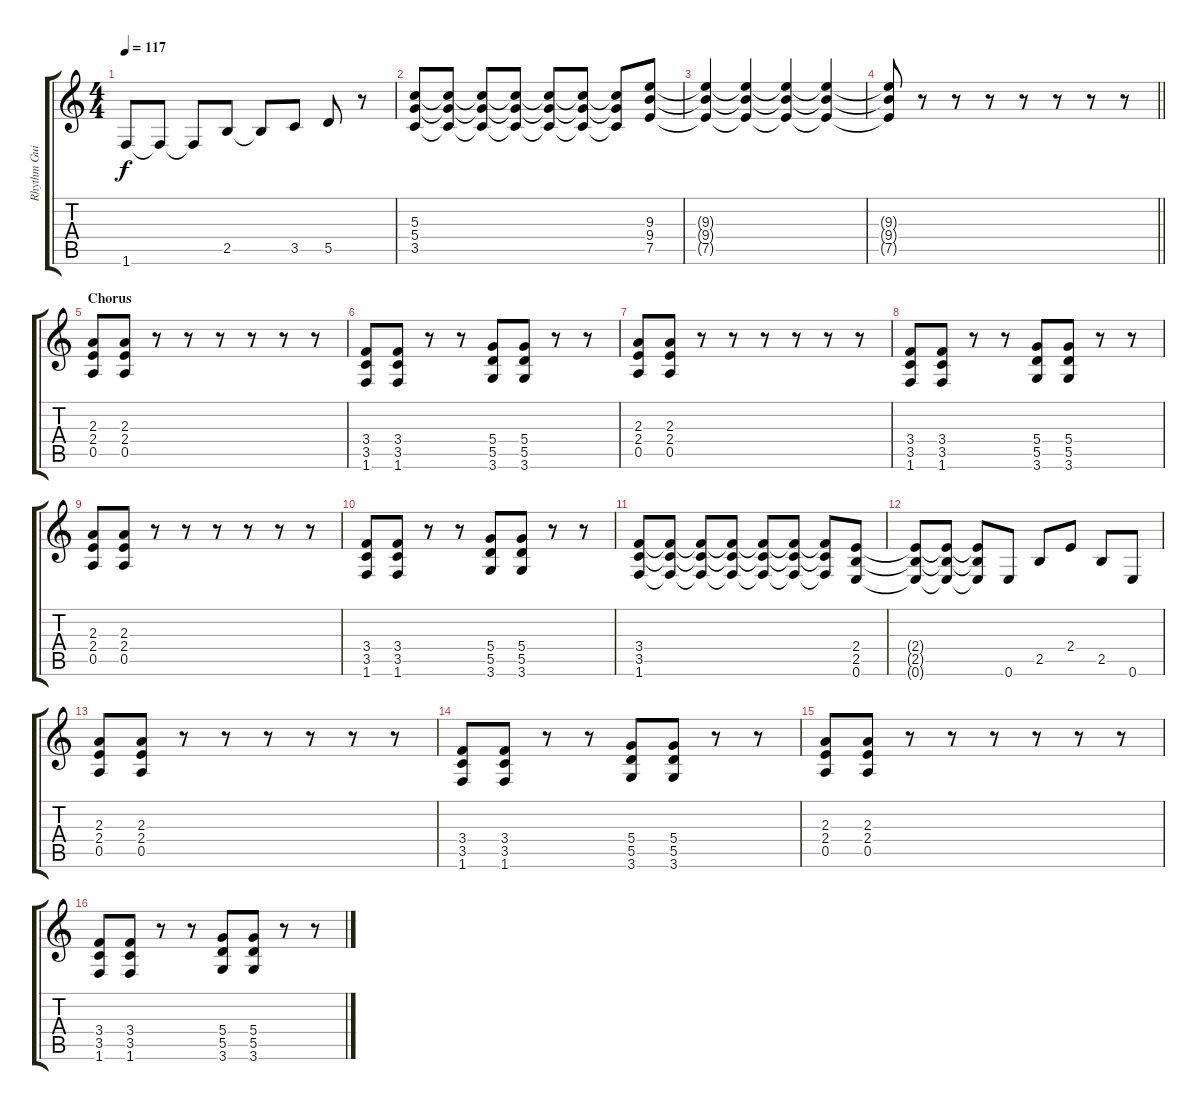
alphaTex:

\track ("Rhythm Guitar" "Rhythm Gui") {instrument distortionguitar}
\staff {score tabs}
\tuning (E4 B3 G3 D3 A2 E2) {hide}
\ts (4 4)
\tempo 117
\clef g2
\ks c
1.6{t}.8{dy f} 1.6{t}.8 1.6{t}.8 2.5.8 2.5{t}.8 3.5.8 5.5.8 r.8 |
(5.3 5.4 3.5).8 (5.3{t} 5.4{t} 3.5{t}).8 (5.3{t} 5.4{t} 3.5{t}).8 (5.3{t} 5.4{t} 3.5{t}).8 (5.3{t} 5.4{t} 3.5{t}).8 (5.3{t} 5.4{t} 3.5{t}).8 (5.3{t} 5.4{t} 3.5{t}).8 (9.3 9.4 7.5).8 |
(9.3{t} 9.4{t} 7.5{t}).4 (9.3{t} 9.4{t} 7.5{t}).4 (9.3{t} 9.4{t} 7.5{t}).4 (9.3{t} 9.4{t} 7.5{t}).4 |
\barLineRight lightlight
(9.3{t} 9.4{t} 7.5{t}).8 r.8 r.8 r.8 r.8 r.8 r.8 r.8 |
\section ("" "Chorus")
(2.3 2.4 0.5).8 (2.3 2.4 0.5).8 r.8 r.8 r.8 r.8 r.8 r.8 |
(3.4 3.5 1.6).8 (3.4 3.5 1.6).8 r.8 r.8 (5.4 5.5 3.6).8 (5.4 5.5 3.6).8 r.8 r.8 |
(2.3 2.4 0.5).8 (2.3 2.4 0.5).8 r.8 r.8 r.8 r.8 r.8 r.8 |
(3.4 3.5 1.6).8 (3.4 3.5 1.6).8 r.8 r.8 (5.4 5.5 3.6).8 (5.4 5.5 3.6).8 r.8 r.8 |
(2.3 2.4 0.5).8 (2.3 2.4 0.5).8 r.8 r.8 r.8 r.8 r.8 r.8 |
(3.4 3.5 1.6).8 (3.4 3.5 1.6).8 r.8 r.8 (5.4 5.5 3.6).8 (5.4 5.5 3.6).8 r.8 r.8 |
(3.4 3.5 1.6).8 (3.4{t} 3.5{t} 1.6{t}).8 (3.4{t} 3.5{t} 1.6{t}).8 (3.4{t} 3.5{t} 1.6{t}).8 (3.4{t} 3.5{t} 1.6{t}).8 (3.4{t} 3.5{t} 1.6{t}).8 (3.4{t} 3.5{t} 1.6{t}).8 (2.4 2.5 0.6).8 |
(2.4{t} 2.5{t} 0.6{t}).8 (2.4{t} 2.5{t} 0.6{t}).8 (2.4{t} 2.5{t} 0.6{t}).8 0.6.8 2.5.8 2.4.8 2.5.8 0.6.8 |
(2.3 2.4 0.5).8 (2.3 2.4 0.5).8 r.8 r.8 r.8 r.8 r.8 r.8 |
(3.4 3.5 1.6).8 (3.4 3.5 1.6).8 r.8 r.8 (5.4 5.5 3.6).8 (5.4 5.5 3.6).8 r.8 r.8 |
(2.3 2.4 0.5).8 (2.3 2.4 0.5).8 r.8 r.8 r.8 r.8 r.8 r.8 |
(3.4 3.5 1.6).8 (3.4 3.5 1.6).8 r.8 r.8 (5.4 5.5 3.6).8 (5.4 5.5 3.6).8 r.8 r.8
